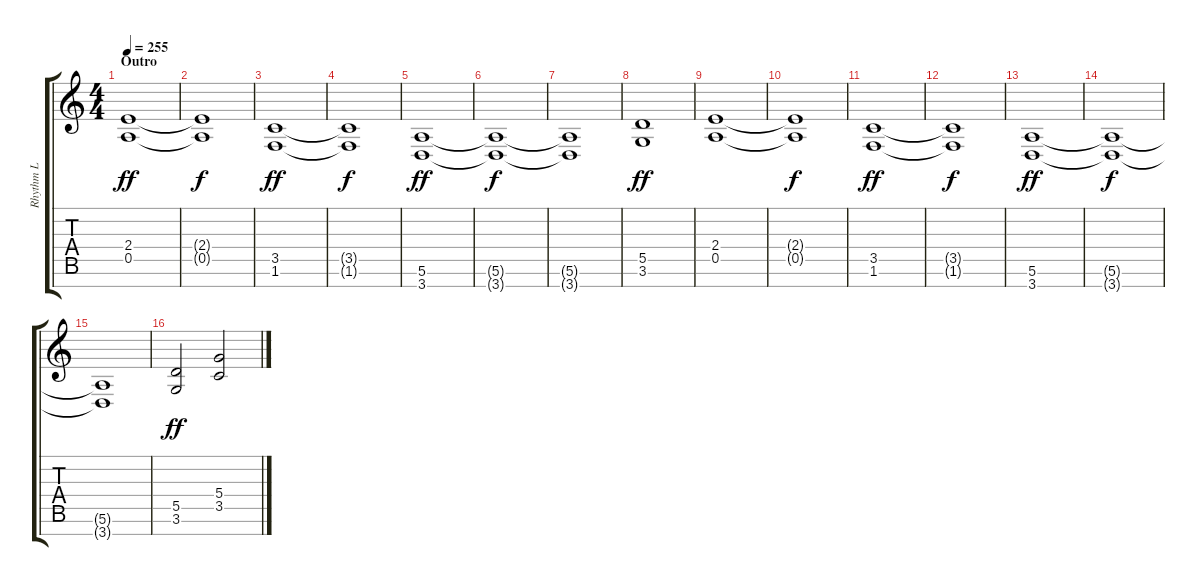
\track ("Rhythm L" "Rhythm L") {instrument distortionguitar}
\staff {score tabs}
\tuning (E4 B3 G3 D3 A2 E2 B1) {hide}
\ts (4 4)
\section ("" "Outro")
\tempo 255
\clef g2
\ks c
(2.4 0.5).1{dy ff} |
(2.4{t} 0.5{t}).1{dy f} |
(3.5 1.6).1{dy ff} |
(3.5{t} 1.6{t}).1{dy f} |
(5.6 3.7).1{dy ff} |
(5.6{t} 3.7{t}).1{dy f} |
(5.6{t} 3.7{t}).1 |
(5.5 3.6).1{dy ff} |
(2.4 0.5).1 |
(2.4{t} 0.5{t}).1{dy f} |
(3.5 1.6).1{dy ff} |
(3.5{t} 1.6{t}).1{dy f} |
(5.6 3.7).1{dy ff} |
(5.6{t} 3.7{t}).1{dy f} |
(5.6{t} 3.7{t}).1 |
(5.5 3.6).2{dy ff} (5.4 3.5).2
